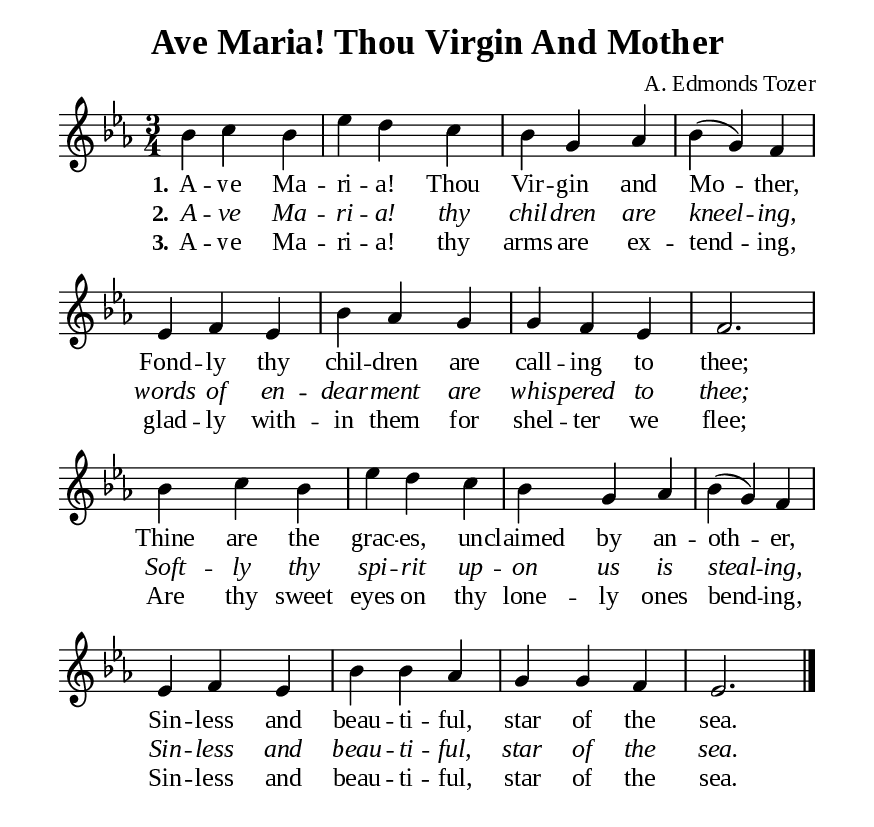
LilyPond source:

%%%%%%%%%%%%%%%%%%%%%%%%%%%%%
% CONTENTS OF THIS DOCUMENT
% 1. Common settings
% 2. Verse music
% 3. Verse lyrics
% 4. Layout
%%%%%%%%%%%%%%%%%%%%%%%%%%%%%

%%%%%%%%%%%%%%%%%%%%%%%%%%%%%
% 1. Common settings
%%%%%%%%%%%%%%%%%%%%%%%%%%%%%
\version "2.18.2"

\header {
  title = "Ave Maria! Thou Virgin And Mother"
  composer = "A. Edmonds Tozer"
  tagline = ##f
}

global= {
  \key ees \major
  \time 3/4
  \override Score.BarNumber.break-visibility = ##(#f #f #f)
  \override Lyrics.LyricSpace.minimum-distance = #3.0
}

\paper {
  #(set-paper-size "a5")
  top-margin = 3.2\mm
  bottom-marign = 10\mm
  left-margin = 10\mm
  right-margin = 10\mm
  indent = #0
  #(define fonts
	 (make-pango-font-tree "Liberation Serif"
	 		       "Liberation Serif"
			       "Liberation Serif"
			       (/ 20 20)))
  system-system-spacing = #'((basic-distance . 3) (padding . 3))
}

printItalic = \with {
  \override LyricText.font-shape = #'italic
}

%%%%%%%%%%%%%%%%%%%%%%%%%%%%%
% 2. Verse music
%%%%%%%%%%%%%%%%%%%%%%%%%%%%%
musicVerseSoprano = \relative c'' {
  %{	01	%} bes4 c bes |
  %{	02	%} ees d c |
  %{	03	%} bes g aes |
  %{	04	%} bes (g) f |
  %{	05	%} ees f ees |
  %{	06	%} bes' aes g |
  %{	07	%} g f ees |
  %{	08	%} f2. |
  %{	09	%} bes4 c bes |
  %{	10	%} ees d c |
  %{	11	%} bes g aes |
  %{	12	%} bes (g) f |
  %{	13	%} ees f ees |
  %{	14	%} bes' bes aes |
  %{	15	%} g g f |
  %{	16	%} ees2. \bar "|."
}

%%%%%%%%%%%%%%%%%%%%%%%%%%%%%
% 3. Verse lyrics
%%%%%%%%%%%%%%%%%%%%%%%%%%%%%
verseOne = \lyricmode {
  \set stanza = #"1."
  A -- ve Ma -- ri -- a! Thou Vir -- gin and Mo -- ther,
  Fond -- ly thy chil -- dren are call -- ing to thee;
  Thine are the grac -- es, un -- claimed by an -- oth -- er,
  Sin -- less and beau -- ti -- ful, star of the sea.
}

verseTwo = \lyricmode {
  \set stanza = #"2."
  A -- ve Ma -- ri -- a! thy chil -- dren are kneel -- ing,
  words of en -- dear -- ment are whis -- pered to thee;
  Soft -- ly thy spi -- rit up -- on us is steal -- ing,
  Sin -- less and beau -- ti -- ful, star of the sea.
}

verseThree = \lyricmode {
  \set stanza = #"3."
  A -- ve Ma -- ri -- a! thy arms are ex -- tend -- ing,
  glad -- ly with -- in them for shel -- ter we flee;
  Are thy sweet eyes on thy lone -- ly ones bend -- ing,
  Sin -- less and beau -- ti -- ful, star of the sea.
}

%%%%%%%%%%%%%%%%%%%%%%%%%%%%%
% 4. Layout
%%%%%%%%%%%%%%%%%%%%%%%%%%%%%
\score {
    \new ChoirStaff <<
      \new Staff <<
        \clef "treble"
        \new Voice = "sopranos" { \global   \musicVerseSoprano }
      >>
      \new Lyrics \lyricsto sopranos \verseOne
      \new Lyrics \printItalic \lyricsto sopranos \verseTwo
      \new Lyrics \lyricsto sopranos \verseThree
    >>
}
